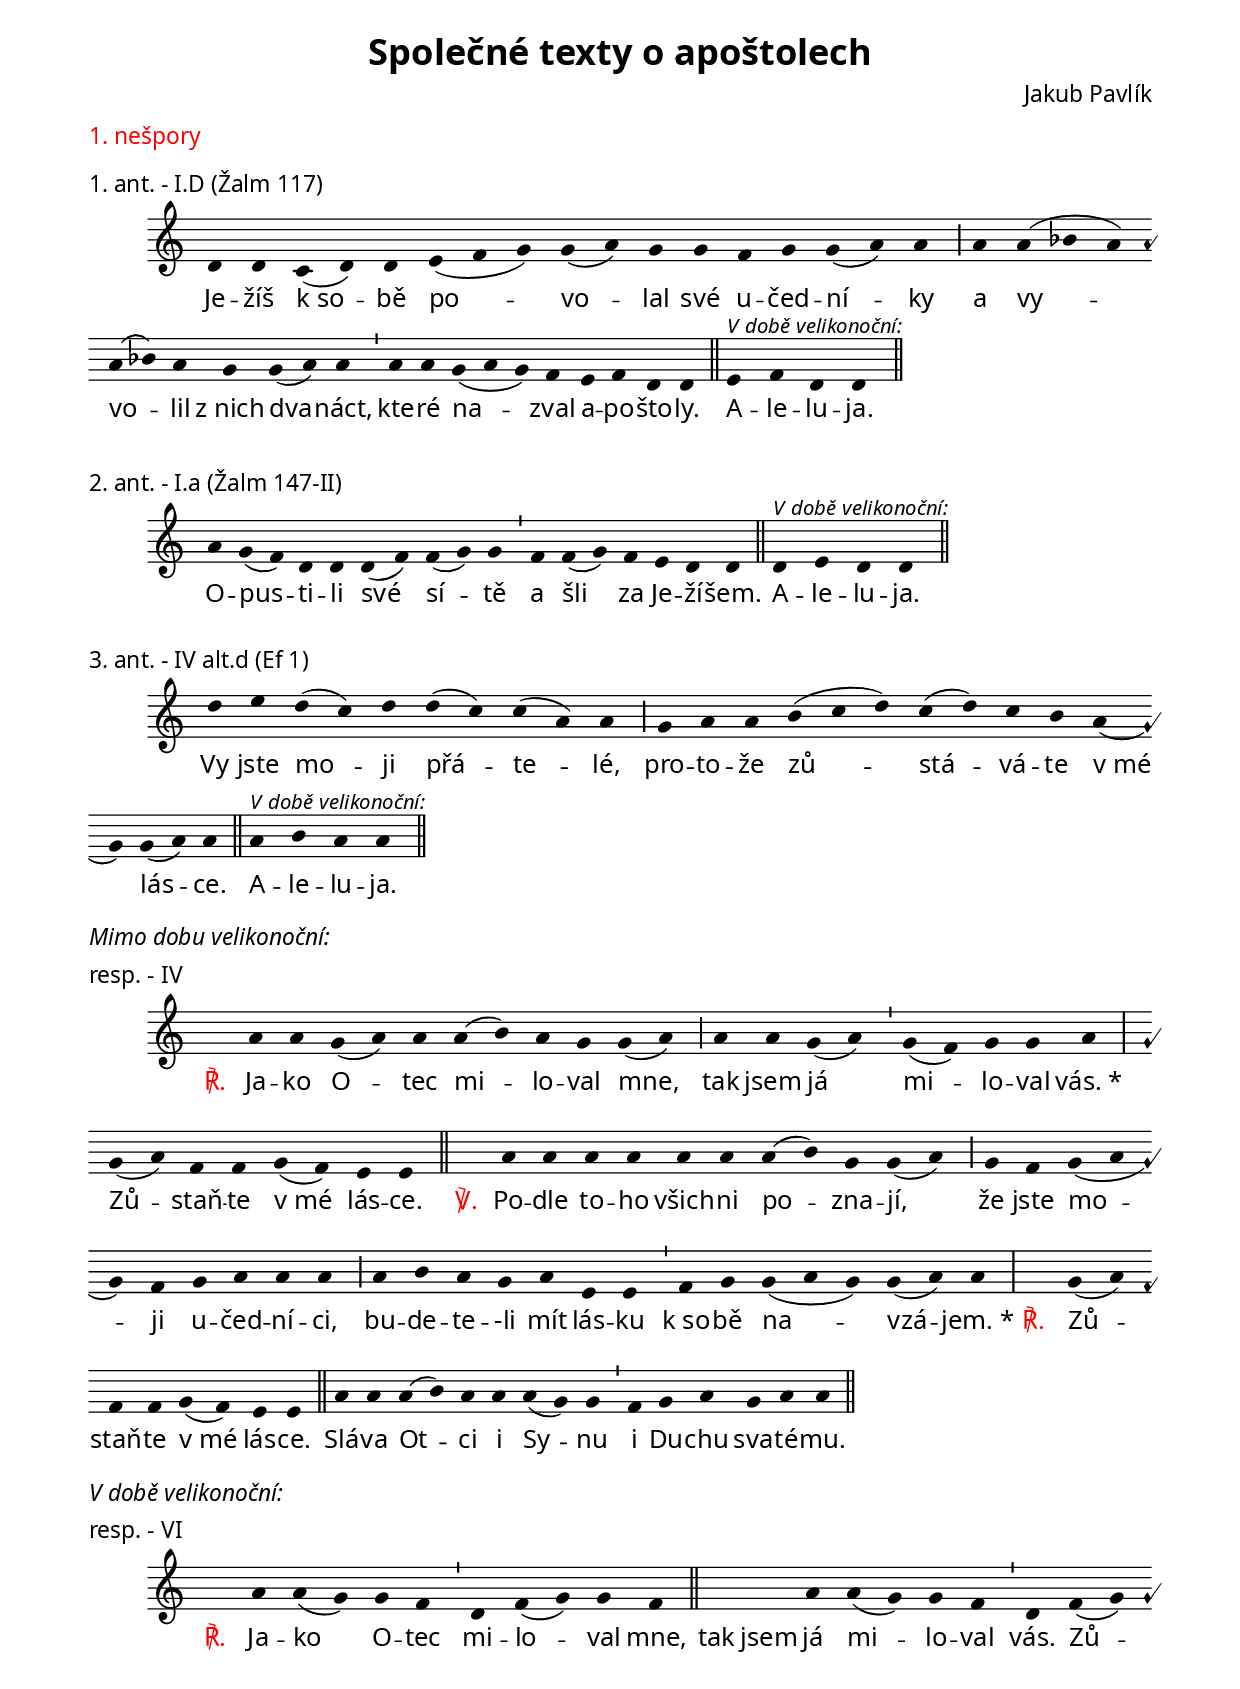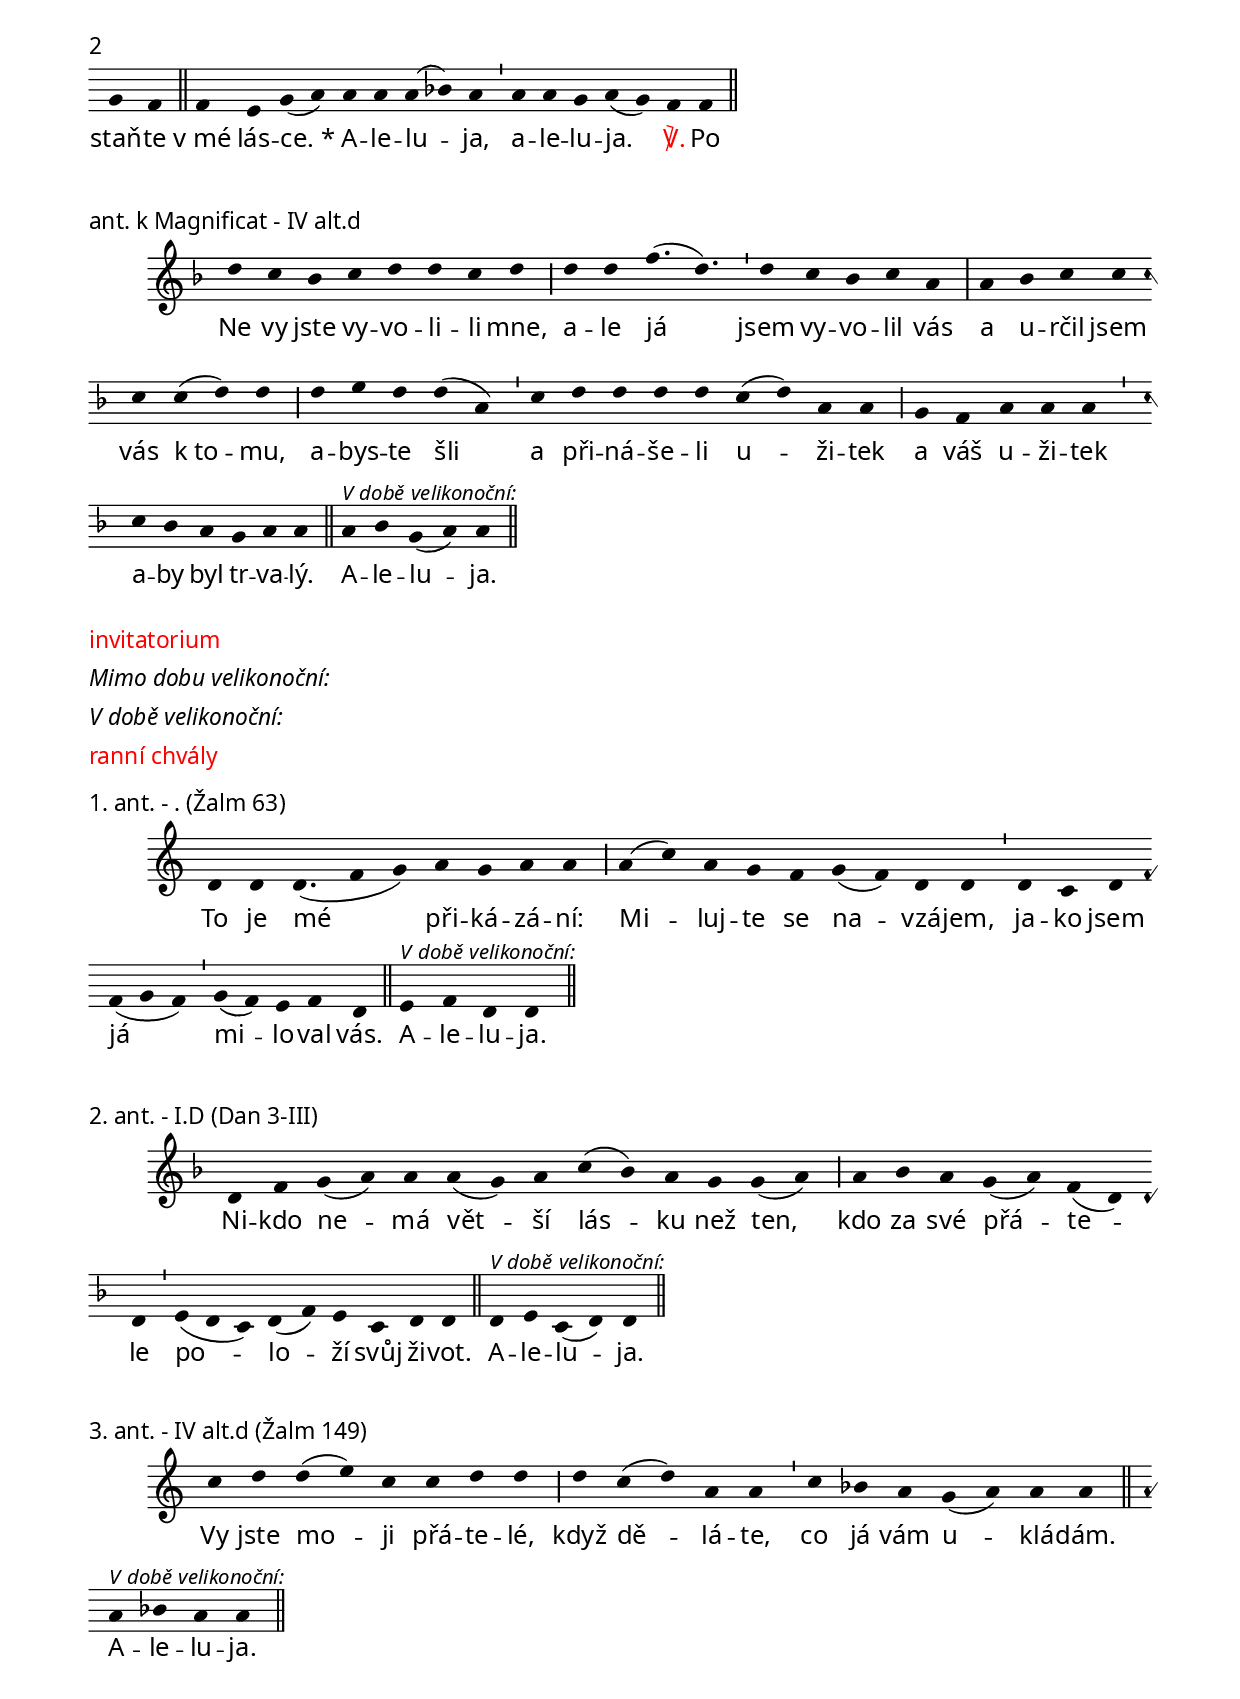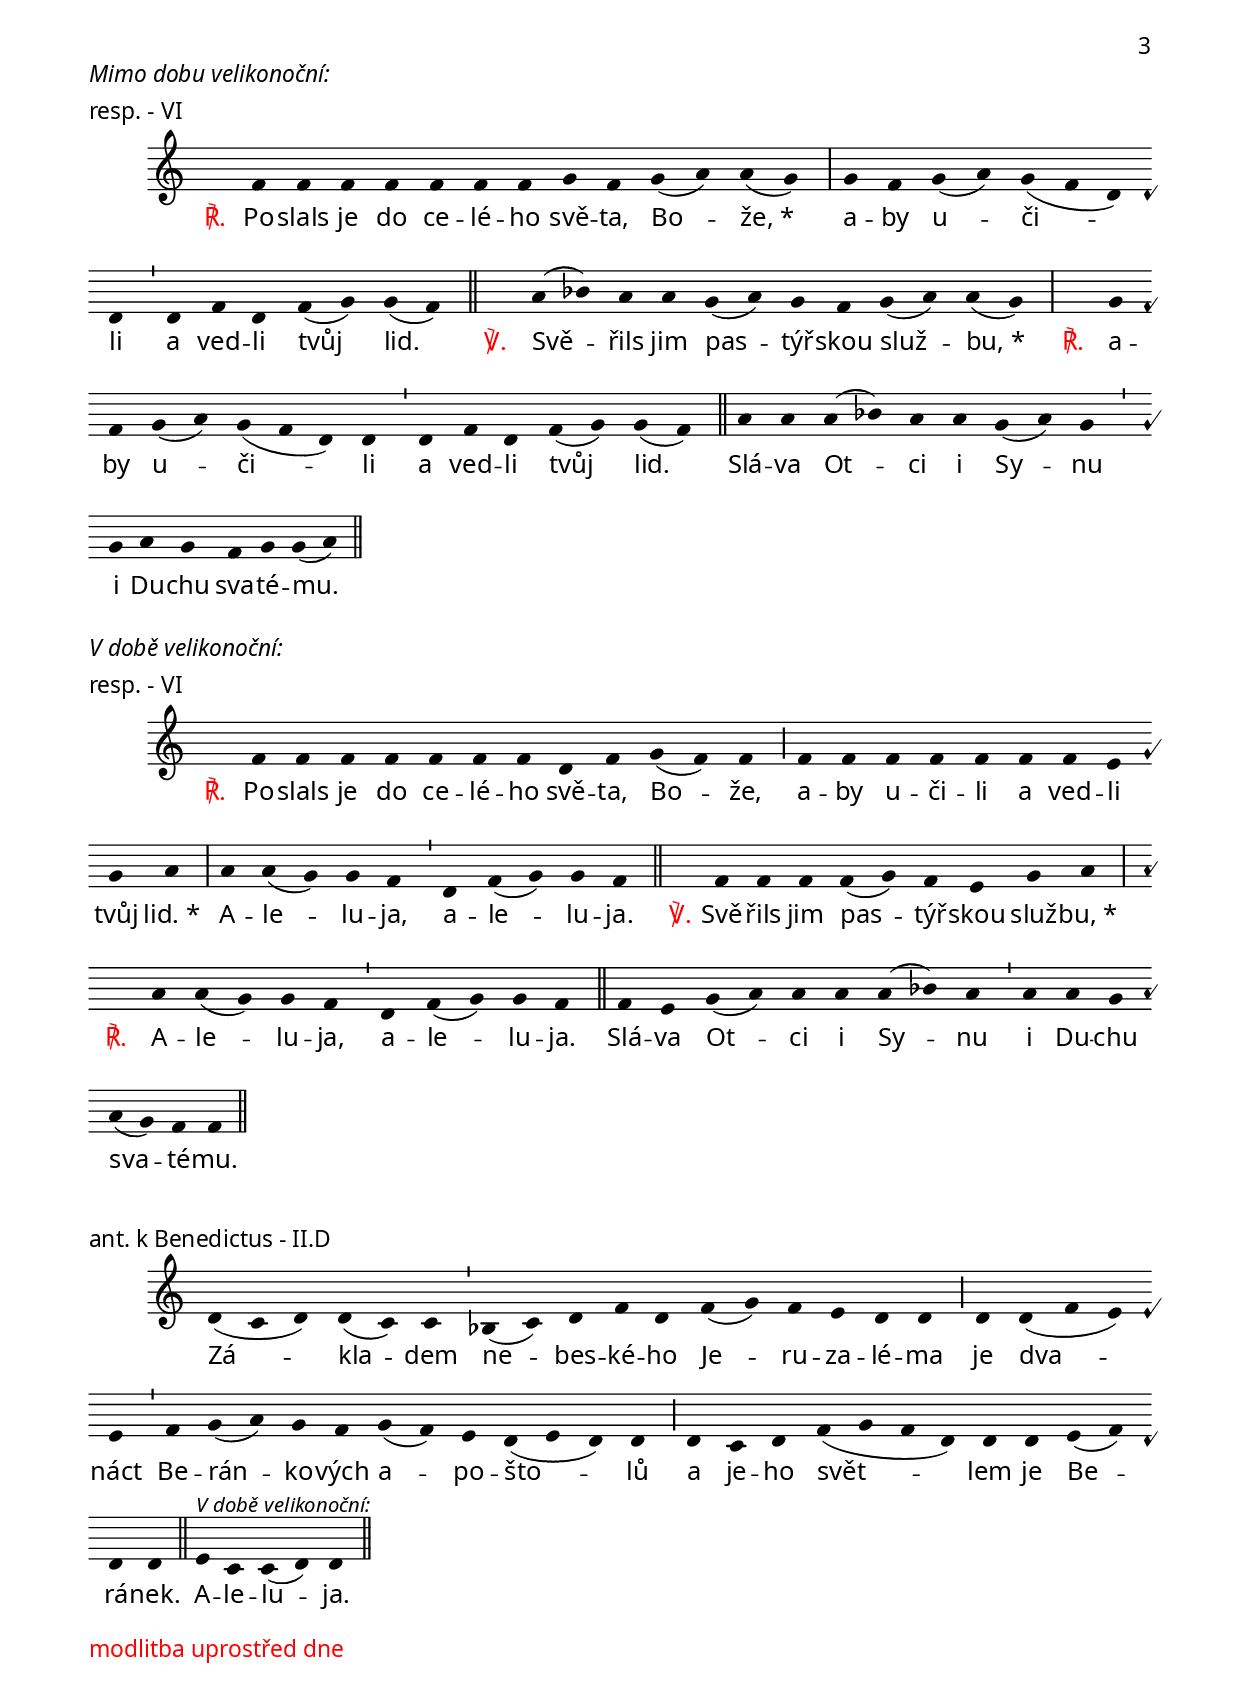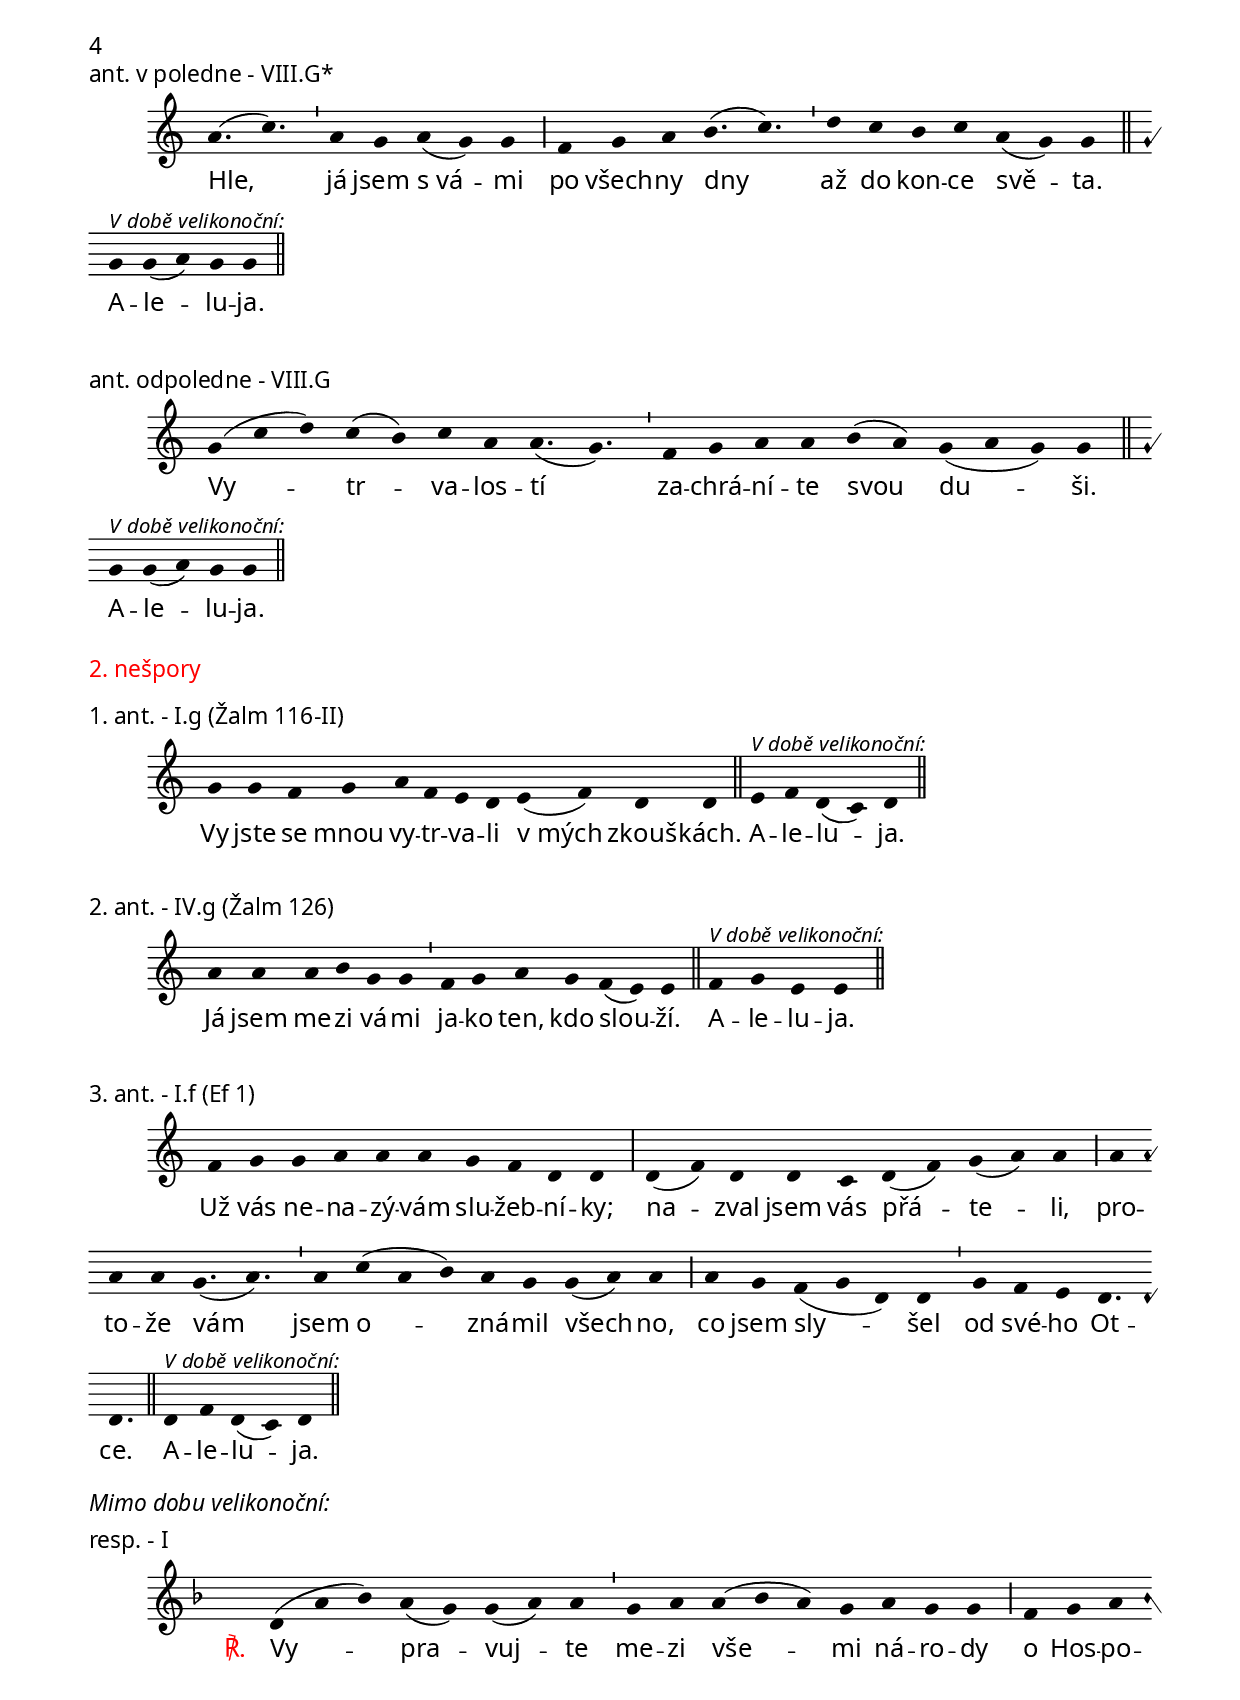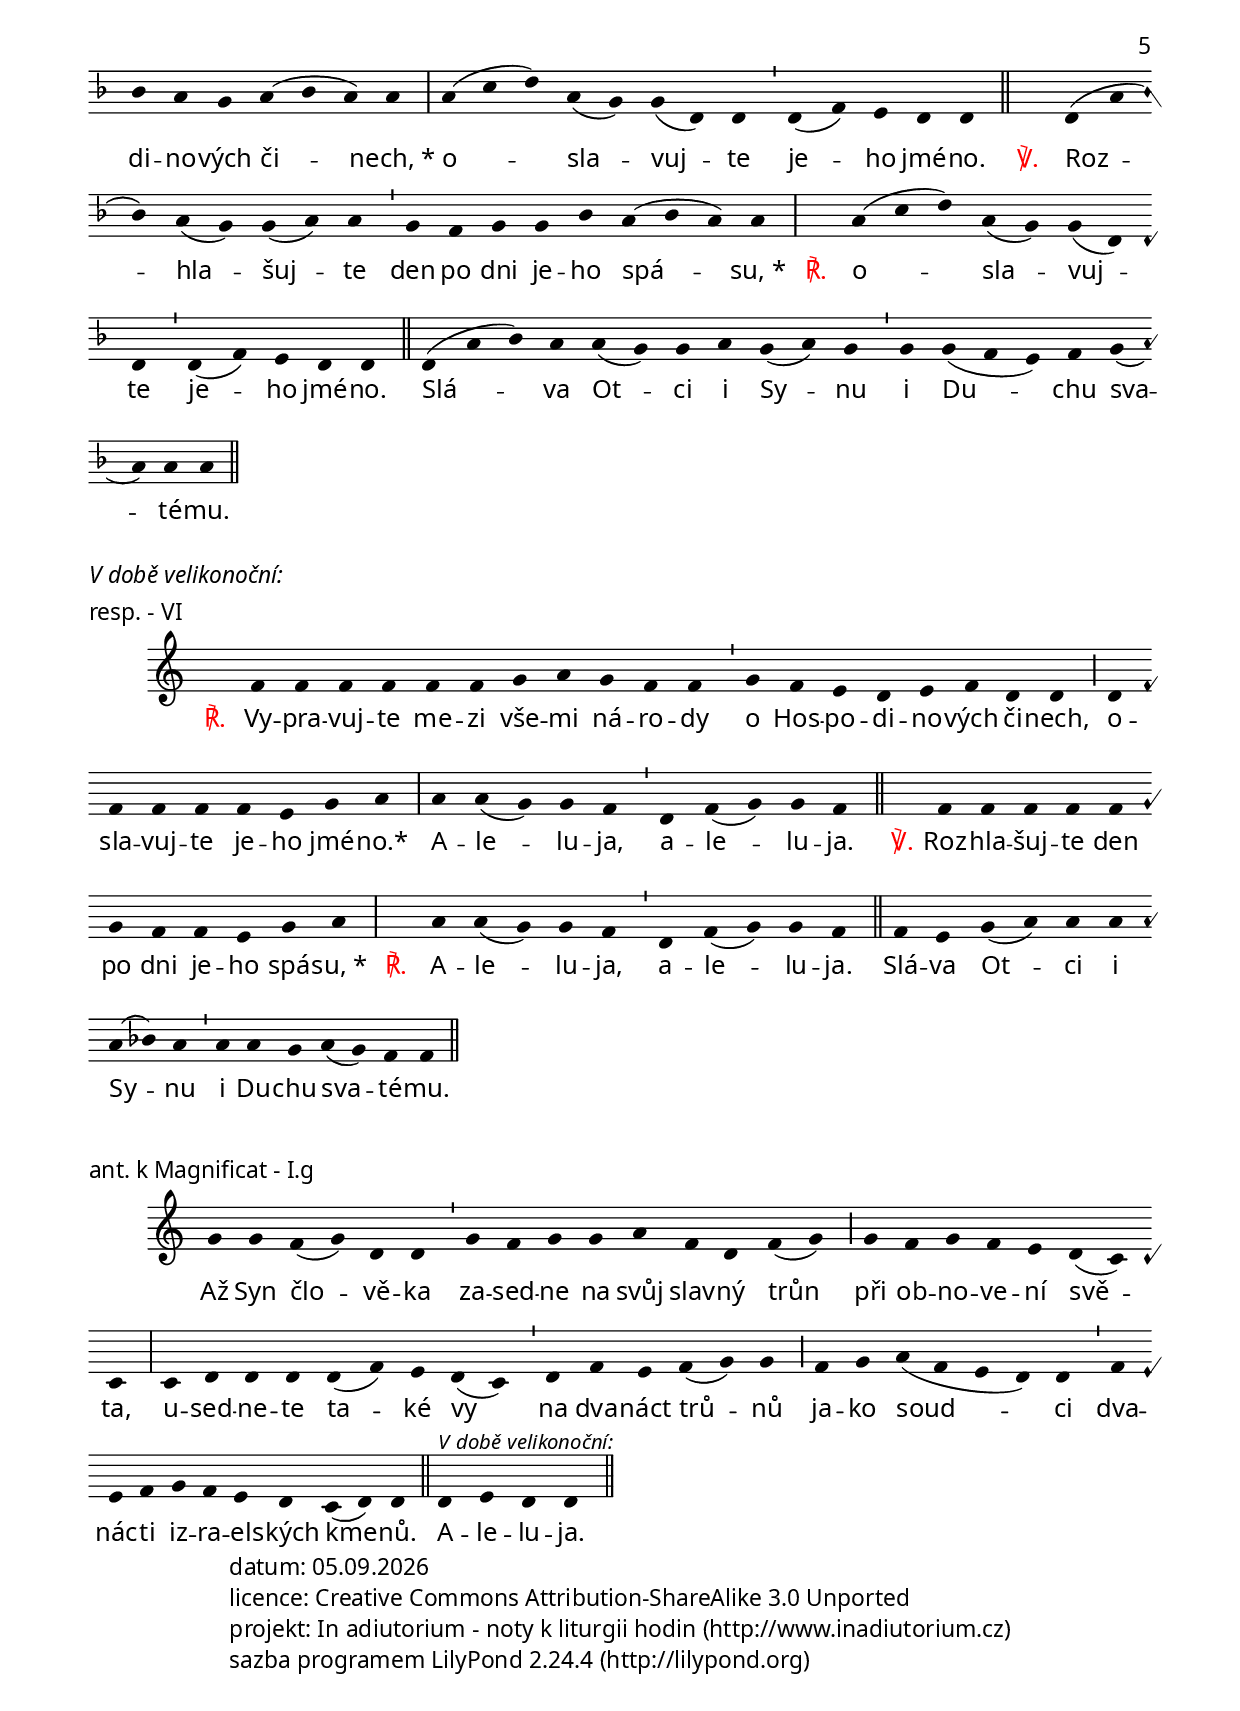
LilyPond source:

\version "2.14.2"

\header {
  title = "Společné texty o apoštolech"
  composer = "Jakub Pavlík"
}

\include "../spolecne.ly"
\include "../dilyresponsorii.ly"

rubrVelikAleluja = \markup\small\italic{V době velikonoční:}

\markup {\nadpisHodinka {"1. nešpory"}}

\score {
  \relative c' {
    \choralniRezim
    d d c( d) d e( f g) g( a) g g f g g( a) a \barMaior
    a a( bes a) a( bes) a g g( a) a \barMin
    a a g( a g) f e f d d \barFinalis
    
    e^\markup\rubrVelikAleluja f d d \barFinalis
  }
  \addlyrics {
    Je -- žíš k_so -- bě po -- vo -- lal své u -- čed -- ní -- ky
    a vy -- vo -- lil z_nich dva -- náct, 
    kte -- ré na -- zval a -- po -- što -- ly.
    
    A -- le -- lu -- ja.
  }
  \header {
    quid = "1. ant."
    modus = "I"
    differentia = "D" 
    psalmus = "Žalm 117"
    id = ""
    piece = \markup {\sestavTitulek}
  }
}

\score {
  \relative c'' {
    \choralniRezim
    a g( f) d d d( f) f( g) g \barMin
    f f( g) f e d d \barFinalis
    
    d^\markup\rubrVelikAleluja e d d \barFinalis
  }
  \addlyrics {
    O -- pus -- ti -- li své sí -- tě
    a šli za Je -- ží -- šem.
    
    A -- le -- lu -- ja.
  }
  \header {
    quid = "2. ant."
    modus = "I"
    differentia = "a" 
    psalmus = "Žalm 147-II"
    id = ""
    piece = \markup {\sestavTitulek}
  }
}

\score {
  \relative c'' {
    \choralniRezim
    d4 e d( c) d d( c) c( a) a \barMaior
    g a a b( c d) c( d) c b a( g) g( a) a \barFinalis
    
    a^\markup\rubrVelikAleluja b a a \barFinalis
  }
  \addlyrics {
    Vy jste mo -- ji přá -- te -- lé,
    pro -- to -- že zů -- stá -- vá -- te v_mé lás -- ce.
    
    A -- le -- lu -- ja.
  }
  \header {
    quid = "3. ant."
    modus = "IV alt"
    differentia = "d" 
    psalmus = "Ef 1"
    id = ""
    piece = \markup {\sestavTitulek}
  }
}

\markup\italic{Mimo dobu velikonoční:}

\score {
  \relative c'' {
    \choralniRezim
    
    % R
    \neviditelna a
    a a g( a) a a( b) a g g( a) \barMaior
    a a g( a) \barMin g( f) g g a \barMax
    g( a) f f g( f) e e \barFinalis
    % V
    \neviditelna a
    a a a a a a a( b) g g ( a) \barMaior
    g f g( a g) f g a a a \barMaior
    a b a g a e e \barMin f g g( a g) g( a) a \barMax
    % R
    \neviditelna a
    g( a) f f g( f) e e \barFinalis
    % Slava
    a a a( b) a a a( g) g \barMin f g a g a a \barFinalis
  }
  \addlyrics {
    \Response Ja -- ko O -- tec mi -- lo -- val mne,
    tak jsem já mi -- lo -- val vás._*
    Zů -- staň -- te v_mé lás -- ce.
    \Verse Po -- dle to -- ho všich -- ni po -- zna -- jí,
    že jste mo -- ji u -- čed -- ní -- ci,
    bu -- de -- te -- -li mít lás -- ku k_so -- bě na -- vzá -- jem._*
    \Response Zů -- staň -- te v_mé lás -- ce.
    \textRespDoxologie
  }
  \header {
    quid = "resp."
    modus = "IV"
    id = ""
    piece = \markup {\sestavTitulekResp}
  }
}

\markup\italic{V době velikonoční:}

\score {
  \relative c' {
    \choralniRezim
    
    % R
    \neviditelna f
    \respVIalelujaResponsum \barFinalis
    % V
    \neviditelna f
    
    % R
    \neviditelna a
    \respVIalelujaResponsum \barFinalis
    % Slava
    \respVIalelujaDoxologie \barFinalis
  }
  \addlyrics {
    \Response Ja -- ko O -- tec mi -- lo -- val mne,
    tak jsem já mi -- lo -- val vás.
    Zů -- staň -- te v_mé lás -- ce._* \textRespAleluja
    \Verse Po -- dle to -- ho všich -- ni po -- zna -- jí,
    že jste mo -- ji u -- čed -- ní -- ci,
    bu -- de -- te -- -li mít lás -- ku k_so -- bě na -- vzá -- jem._*
    \Response \textRespAleluja
    \textRespDoxologie
  }
  \header {
    quid = "resp."
    modus = "VI"
    id = ""
    piece = \markup {\sestavTitulekResp}
  }
} 

\score {
  \relative c'' {
    \choralniRezim
    \key f \major
    d c bes c d d c d \barMaior
    d d f4.( d) \barMin d4 c bes c a \barMax
    
    a bes c c c c( d) d \barMaior
    d e d d( a) \barMin c d d d d c( d) a a \barMaior
    g f a a a \barMin c bes a g a a \barFinalis
    
    a^\markup\rubrVelikAleluja bes g( a) a \barFinalis
  }
  \addlyrics {
    Ne vy jste vy -- vo -- li -- li mne,
    a -- le já jsem vy -- vo -- lil vás
    
    a u -- rčil jsem vás k_to -- mu,
    a -- bys -- te šli a při -- ná -- še -- li u -- ži -- tek
    a váš u -- ži -- tek a -- by byl tr -- va -- lý.
    
    A -- le -- lu -- ja.
  }
  \header {
    quid = "ant. k Magnificat"
    modus = "IV alt"
    differentia = "d" 
    psalmus = ""
    id = ""
    piece = \markup {\sestavTitulekBezZalmu}
  }
}

\markup {\nadpisHodinka {"invitatorium"}}

\markup\italic{Mimo dobu velikonoční:}

\score {
  \relative c' {
    \choralniRezim
    
  }
  \addlyrics {
    Pojď -- me, klaň -- me se Kris -- tu;
    on je Pán a Král a -- po -- što -- lů.
  }
  \header {
    quid = "ant."
    modus = ""
    differentia = "" 
    psalmus = ""
    id = ""
    piece = \markup {\sestavTitulekBezZalmu}
  }
}

\markup\italic{V době velikonoční:}

\score {
  \relative c' {
    \choralniRezim
    
  }
  \addlyrics {
    A -- le -- lu -- ja,
    pojď -- me, klaň -- me se Kris -- tu;
    on je Pán a Král a -- po -- što -- lů,
    a -- le -- lu -- ja.
  }
  \header {
    quid = "ant."
    modus = ""
    differentia = "" 
    psalmus = ""
    id = ""
    piece = \markup {\sestavTitulekBezZalmu}
  }
}

\markup {\nadpisHodinka {"ranní chvály"}}

\score {
  \relative c' {
    \choralniRezim
    d4 d d4.( f4 g) a g a a \barMaior
    a( c) a g f g( f) d d \barMin d c d f( g f) \barMin g( f) e f d \barFinalis
    
    e4^\markup\rubrVelikAleluja f d d \barFinalis
  }
  \addlyrics {
    To je mé při -- ká -- zá -- ní:
    Mi -- luj -- te se na -- vzá -- jem,
    ja -- ko jsem já mi -- lo -- val vás.
    
    A -- le -- lu -- ja.
  }
  \header {
    quid = "1. ant."
    modus = ""
    differentia = "" 
    psalmus = "Žalm 63"
    id = ""
    fons = "6. neděle velikonoční, 2. nešp., ant. k Magnificat, 1. část; dopl. aleluja"
    piece = \markup {\sestavTitulek}
  }
}

\score {
  \relative c' {
    \choralniRezim
    \key f \major
    d f g( a) a a( g) a c( bes) a g g( a) \barMaior
    a bes a g( a) f( d) d \barMin e( d c) d( f) e c d d \barFinalis
    d^\markup\rubrVelikAleluja e c( d) d \barFinalis
  }
  \addlyrics {
    Ni -- kdo ne -- má vět -- ší lás -- ku než ten,
    kdo za své přá -- te -- le po -- lo -- ží svůj ži -- vot.
    
    A -- le -- lu -- ja.
  }
  \header {
    quid = "2. ant."
    modus = "I"
    differentia = "D" 
    psalmus = "Dan 3-III"
    id = ""
    fons = "6. neděle velikonoční, 2. nešp., ant. k Magnificat, 2. část"
    piece = \markup {\sestavTitulek}
  }
}

\score {
  \relative c'' {
    \choralniRezim
    c4 d d( e) c c d d \barMaior
    d c( d) a a \barMin c bes a g( a) a a \barFinalis
    
    a^\markup\rubrVelikAleluja bes a a \barFinalis
  }
  \addlyrics {
    Vy jste mo -- ji přá -- te -- lé,
    když dě -- lá -- te, co já vám u -- klá -- dám.
    
    A -- le -- lu -- ja.
  }
  \header {
    quid = "3. ant."
    modus = "IV alt"
    differentia = "d" 
    psalmus = "Žalm 149"
    id = ""
    piece = \markup {\sestavTitulek}
  }
}

\markup\italic{Mimo dobu velikonoční:}

\score {
  \relative c' {
    \choralniRezim
    
    % R
    \neviditelna f
    f4 f f f f f f g f g( a) a( g) \barMax
    g f g( a) g( f d) d \barMin d f d f( g) g( f) \barFinalis
    % V
    \neviditelna a
    a( bes) a a g( a) g f g( a) a( g) \barMax
    % R
    \neviditelna a
    g f g( a) g( f d) d \barMin d f d f( g) g( f) \barFinalis
    % Slava
    \respVIdoxologie \barFinalis
  }
  \addlyrics {
    \Response Po -- slals je do ce -- lé -- ho svě -- ta, Bo -- že,_*
    a -- by u -- či -- li a ved -- li tvůj lid.
    \Verse Svě -- řils jim pas -- týř -- skou služ -- bu,_*
    \Response a -- by u -- či -- li a ved -- li tvůj lid.
    \textRespDoxologie
  }
  \header {
    quid = "resp."
    modus = "VI"
    id = ""
    piece = \markup {\sestavTitulekResp}
  }
}

\markup\italic{V době velikonoční:}

\score {
  \relative c' {
    \choralniRezim
    
    % R
    \neviditelna f
    f4 f f f f f f d f g( f) f \barMaior
    f f f f f f f e g a \barMax
    \respVIalelujaResponsum \barFinalis
    % V
    \neviditelna f
    f f f f( g) f e g a \barMax
    % R
    \neviditelna a
    \respVIalelujaResponsum \barFinalis
    % Slava
    \respVIalelujaDoxologie \barFinalis
  }
  \addlyrics {
    \Response Po -- slals je do ce -- lé -- ho svě -- ta, Bo -- že,
    a -- by u -- či -- li a ved -- li tvůj lid._* \textRespAleluja
    \Verse Svě -- řils jim pas -- týř -- skou služ -- bu,_*
    \Response \textRespAleluja
    \textRespDoxologie
  }
  \header {
    quid = "resp."
    modus = "VI"
    id = ""
    piece = \markup {\sestavTitulekResp}
  }
} 

\score {
  \relative c' {
    \choralniRezim
    d4( c d) d( c) c \barMin bes( c) d f d f( g) f e d d \barMaior
    d d( f e) e \barMin f g( a) g f g( f) e d( e d) d \barMaior
    d c d f( g f d) d d e( f) d d \barFinalis
    
    e^\markup\rubrVelikAleluja c c( d) d \barFinalis
  }
  \addlyrics {
    Zá -- kla -- dem ne -- bes -- ké -- ho Je -- ru -- za -- lé -- ma
    je dva -- náct Be -- rán -- ko -- vých a -- po -- što -- lů
    a je -- ho svět -- lem je Be -- rá -- nek.
    
    A -- le -- lu -- ja.
  }
  \header {
    quid = "ant. k Benedictus"
    modus = "II"
    differentia = "D" 
    psalmus = ""
    id = ""
    piece = \markup {\sestavTitulekBezZalmu}
  }
}

\markup {\nadpisHodinka {"modlitba uprostřed dne"}}

\score {
  \relative c' {
    \choralniRezim
    
  }
  \addlyrics {
    Jdě -- te a hlá -- sej -- te e -- van -- ge -- li -- um o Bo -- žim krá -- lov -- ství:
    Za -- dar -- mo jste do -- sta -- li, za -- dar -- mo dá -- vej -- te.
    
    A -- le -- lu -- ja.
  }
  \header {
    quid = "ant. dopoledne"
    modus = ""
    differentia = "" 
    psalmus = ""
    id = ""
    piece = \markup {\sestavTitulekBezZalmu}
  }
}

\score {
  \relative c'' {
    \choralniRezim
    a4.( c) \barMin a4 g a( g) g \barMaior
    f g a b4.( c) \barMin d4 c b c a( g) g \barFinalis
    
    g^\markup\rubrVelikAleluja g( a) g g \barFinalis
  }
  \addlyrics {
    Hle, já jsem s_vá -- mi 
    po všech -- ny dny až do kon -- ce svě -- ta.
    
    A -- le -- lu -- ja.
  }
  \header {
    quid = "ant. v poledne"
    modus = "VIII"
    differentia = "G*" 
    psalmus = ""
    id = ""
    piece = \markup {\sestavTitulekBezZalmu}
  }
}


\score {
  \relative c'' {
    \choralniRezim
    g4( c d) c( b) c a a4.( g) \barMin 
    f4 g a a b( a) g( a g) g \barFinalis
    
    g^\markup\rubrVelikAleluja g( a) g g \barFinalis
  }
  \addlyrics {
    Vy -- tr -- va -- los -- tí za -- chrá -- ní -- te svou du -- ši.
    
    A -- le -- lu -- ja.
  }
  \header {
    quid = "ant. odpoledne"
    modus = "VIII"
    differentia = "G" 
    psalmus = ""
    id = ""
    piece = \markup {\sestavTitulekBezZalmu}
  }
}

\markup {\nadpisHodinka {"2. nešpory"}}

\score {
  \relative c'' {
    \choralniRezim
    g4 g f g a f e d e( f) d d \barFinalis
    
    e^\markup\rubrVelikAleluja f d( c) d \barFinalis
  }
  \addlyrics {
    Vy jste se mnou vy -- tr -- va -- li v_mých zkouš -- kách.
    
    A -- le -- lu -- ja.
  }
  \header {
    quid = "1. ant."
    modus = "I"
    differentia = "g" 
    psalmus = "Žalm 116-II"
    id = ""
    piece = \markup {\sestavTitulek}
  }
}

\score {
  \relative c'' {
    \choralniRezim
    a a a b g g \barMin f g a g f( e) e \barFinalis
    
    f^\markup\rubrVelikAleluja g e e \barFinalis
  }
  \addlyrics {
    Já jsem me -- zi vá -- mi ja -- ko ten, kdo slou -- ží.
    
    A -- le -- lu -- ja.
  }
  \header {
    quid = "2. ant."
    modus = "IV"
    differentia = "g" 
    psalmus = "Žalm 126"
    id = ""
    piece = \markup {\sestavTitulek}
  }
}

\score {
  \relative c' {
    \choralniRezim
    f4 g g a a a g f d d \barMax
    d( f) d d c d( f) g( a) a \barMaior
    a a a g4.( a) \barMin a4 c( a b) a g g( a) a \barMaior
    a g f( g d) d \barMin g f e d4. d \barFinalis
    
    d4^\markup\rubrVelikAleluja f d( c) d \barFinalis
  }
  \addlyrics {
    Už vás ne -- na -- zý -- vám slu -- žeb -- ní -- ky;
    na -- zval jsem vás přá -- te -- li,
    pro -- to -- že vám jsem o -- zná -- mil všech -- no,
    co jsem sly -- šel od své -- ho Ot -- ce.
    
    A -- le -- lu -- ja.
  }
  \header {
    quid = "3. ant."
    modus = "I"
    differentia = "f" 
    psalmus = "Ef 1"
    id = ""
    piece = \markup {\sestavTitulek}
  }
}

\markup\italic{Mimo dobu velikonoční:}

\score {
  \relative c' {
    \choralniRezim
    \key f \major
    % R
    \neviditelna d
    d4( a' bes) a( g) g( a) a \barMin
    g a a( bes a) g a g g \barMaior
    f g a bes a g a( bes a) a \barMax
    a( c d) a( g) g( d) d \barMin d( f) e d d \barFinalis
    % V
    \neviditelna a
    d( a' bes) a( g) g( a) a \barMin g f g g bes a( bes a) a \barMax
    % R
    \neviditelna a
    a( c d) a( g) g( d) d \barMin d( f) e d d \barFinalis
    % Slava
    d4( a' bes) a a( g) g a g( a) g \barMin g g( f e) f g( a) a a \barFinalis
  }
  \addlyrics {
    \Response Vy -- pra -- vuj -- te 
    me -- zi vše -- mi ná -- ro -- dy
    o Hos -- po -- di -- no -- vých či -- nech,_*
    o -- sla -- vuj -- te je -- ho jmé -- no.
    \Verse Roz -- hla -- šuj -- te den po dni je -- ho spá -- su,_*
    \Response o -- sla -- vuj -- te je -- ho jmé -- no.
    \textRespDoxologie
  }
  \header {
    quid = "resp."
    modus = "I"
    id = ""
    piece = \markup {\sestavTitulekResp}
  }
}

\markup\italic{V době velikonoční:}

\score {
  \relative c' {
    \choralniRezim
    
    % R
    \neviditelna f
    f f f f f f g a g f f \barMin 
    g f e d e f d d \barMaior
    d f f f f e g a \barMax
    \respVIalelujaResponsum \barFinalis
    % V
    \neviditelna f
    f f f f f g f f e g a \barMax
    % R
    \neviditelna a
    \respVIalelujaResponsum \barFinalis
    % Slava
    \respVIalelujaDoxologie \barFinalis
  }
  \addlyrics {
    \Response Vy -- pra -- vuj -- te me -- zi vše -- mi ná -- ro -- dy
    o Hos -- po -- di -- no -- vých či -- nech,
    o -- sla -- vuj -- te je -- ho jmé -- no.* \textRespAleluja
    \Verse Roz -- hla -- šuj -- te den po dni je -- ho spá -- su,_*
    \Response \textRespAleluja
    \textRespDoxologie
  }
  \header {
    quid = "resp."
    modus = "VI"
    id = ""
    piece = \markup {\sestavTitulekResp}
  }
} 

\score {
  \relative c'' {
    \choralniRezim
    g4 g f( g) d d \barMin g f g g a f d f( g) \barMaior
    g f g f e d( c) c \barMax
    c d d d d( f) e d( c) \barMin d f e f( g) g \barMaior
    f g a( f e d) d \barMin f e f g f e d c( d) d \barFinalis
    
    d^\markup\rubrVelikAleluja e d d \barFinalis
  }
  \addlyrics {
    Až Syn člo -- vě -- ka 
    za -- sed -- ne na svůj slav -- ný trůn 
    při ob -- no -- ve -- ní svě -- ta,
    u -- sed -- ne -- te ta -- ké vy na dva -- náct trů -- nů
    ja -- ko soud -- ci dva -- nác -- ti iz -- ra -- el -- ských kme -- nů.
    
    A -- le -- lu -- ja.
  }
  \header {
    quid = "ant. k Magnificat"
    modus = "I"
    differentia = "g" 
    psalmus = ""
    id = ""
    piece = \markup {\sestavTitulekBezZalmu}
  }
}